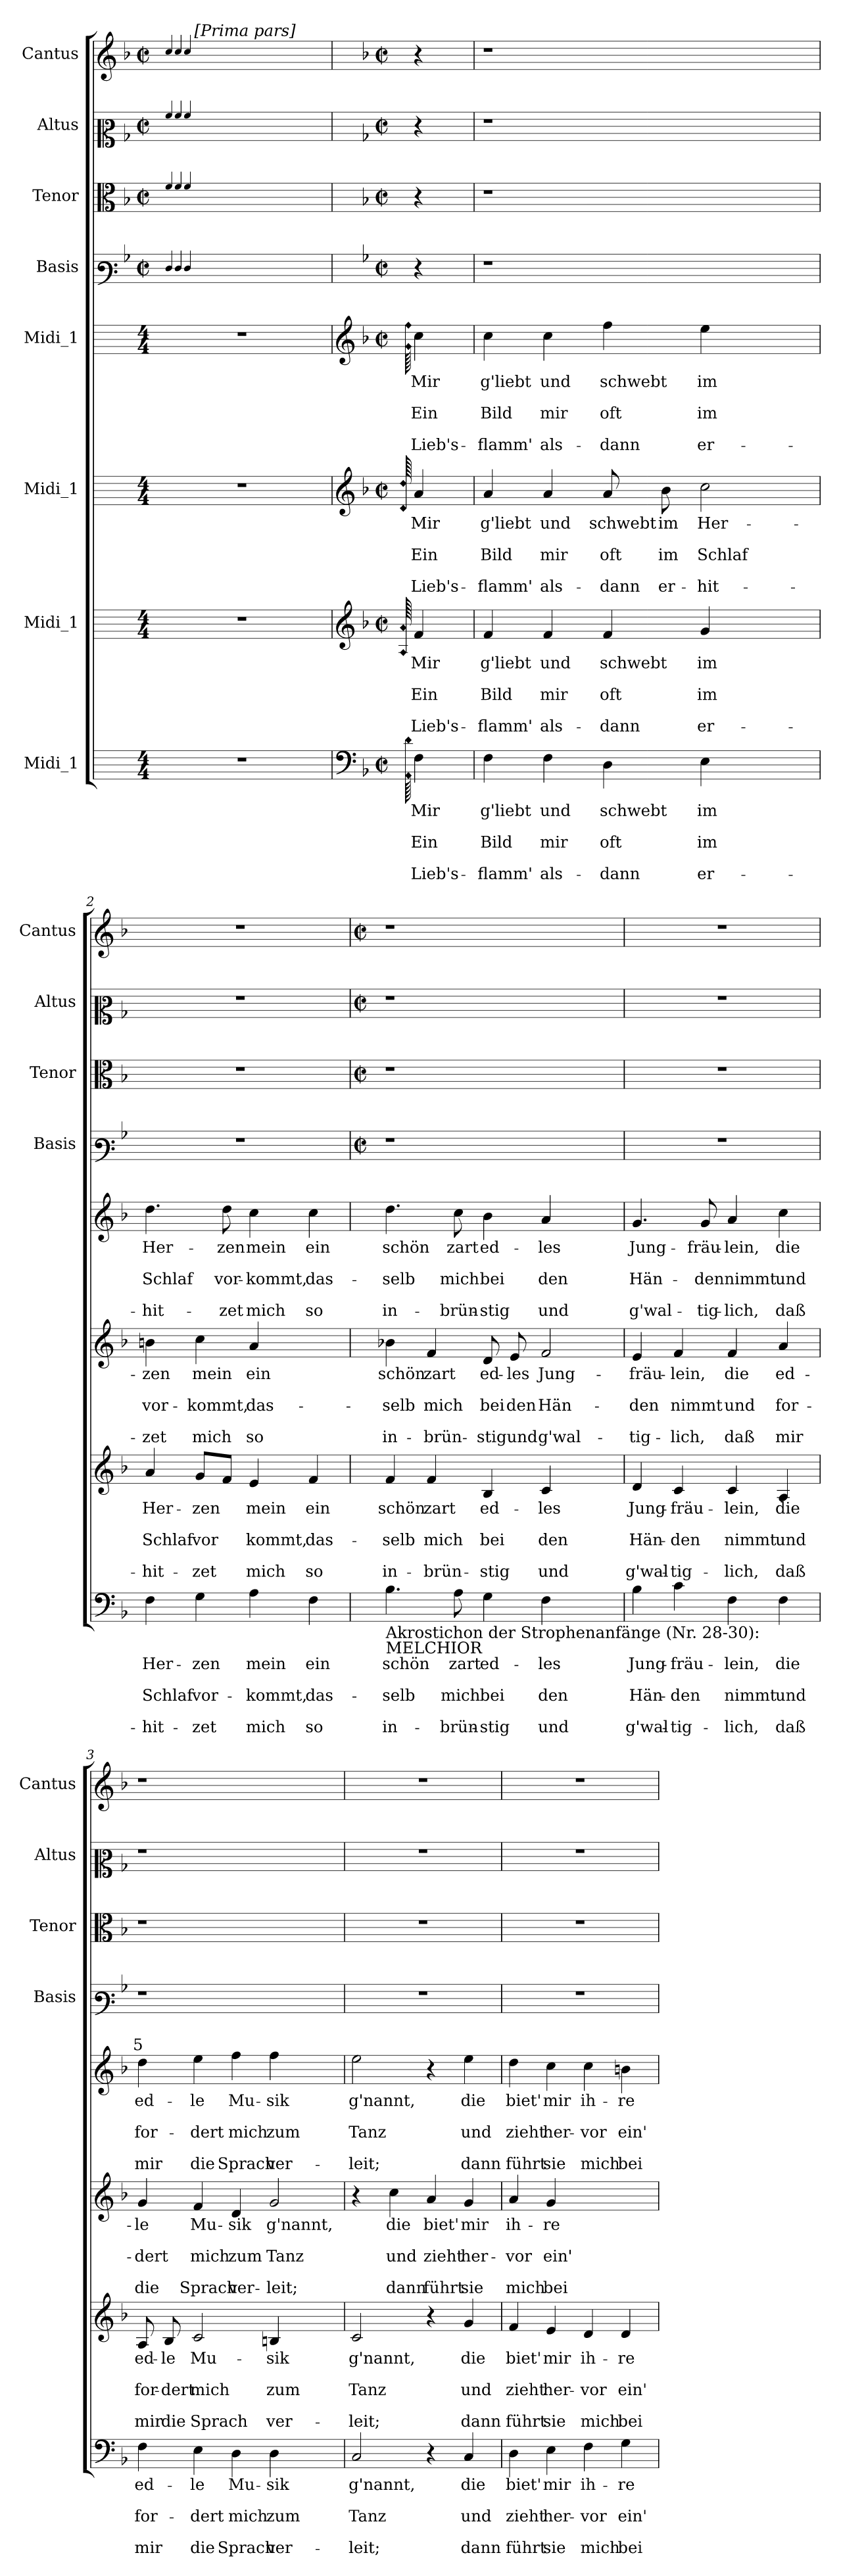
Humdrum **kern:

**kern	**text	**text	**text	**text	**text	**kern	**text	**text	**text	**text	**text	**kern	**text	**text	**text	**text	**text	**kern	**text	**text	**text	**text	**text	**kern	**kern	**kern	**kern
*part8	*part8	*part8	*part8	*part8	*part8	*part7	*part7	*part7	*part7	*part7	*part7	*part6	*part6	*part6	*part6	*part6	*part6	*part5	*part5	*part5	*part5	*part5	*part5	*part4	*part3	*part2	*part1
*staff8	*staff8	*staff8	*staff8	*staff8	*staff8	*staff7	*staff7	*staff7	*staff7	*staff7	*staff7	*staff6	*staff6	*staff6	*staff6	*staff6	*staff6	*staff5	*staff5	*staff5	*staff5	*staff5	*staff5	*staff4	*staff3	*staff2	*staff1
*I"Midi_1	*	*	*	*	*	*I"Midi_1	*	*	*	*	*	*I"Midi_1	*	*	*	*	*	*I"Midi_1	*	*	*	*	*	*I"Basis	*I"Tenor	*I"Altus	*I"Cantus
*	*	*	*	*	*	*	*	*	*	*	*	*	*	*	*	*	*	*	*	*	*	*	*	*I'Basis	*I'Tenor	*I'Altus	*I'Cantus
*	*	*	*	*	*	*	*	*	*	*	*	*	*	*	*	*	*	*	*	*	*	*	*	*clefF3	*clefC3	*clefC2	*clefG2
*	*	*	*	*	*	*	*	*	*	*	*	*	*	*	*	*	*	*	*	*	*	*	*	*k[b-]	*k[b-]	*k[b-]	*k[b-]
*	*	*	*	*	*	*	*	*	*	*	*	*	*	*	*	*	*	*	*	*	*	*	*	*F:	*F:	*F:	*F:
*M4/4	*	*	*	*	*	*M4/4	*	*	*	*	*	*M4/4	*	*	*	*	*	*M4/4	*	*	*	*	*	*M2/2	*M2/2	*M2/2	*M2/2
*	*	*	*	*	*	*	*	*	*	*	*	*	*	*	*	*	*	*	*	*	*	*	*	*met(c|)	*met(c|)	*met(c|)	*met(c|)
=	=	=	=	=	=	=	=	=	=	=	=	=	=	=	=	=	=	=	=	=	=	=	=	=	=	=	=
.	.	.	.	.	.	.	.	.	.	.	.	.	.	.	.	.	.	.	.	.	.	.	.	4qqF/	4qqf	4qqa	4qqcc
.	.	.	.	.	.	.	.	.	.	.	.	.	.	.	.	.	.	.	.	.	.	.	.	4qqF/	4qqf	4qqa	4qqcc
.	.	.	.	.	.	.	.	.	.	.	.	.	.	.	.	.	.	.	.	.	.	.	.	4qqF/	4qqf	4qqa	4qqcc
!	!	!	!	!	!	!	!	!	!	!	!	!	!	!	!	!	!	!	!	!	!	!	!	!	!	!	!LO:TX:a:B:t=[Prima pars]
1r	.	.	.	.	.	1r	.	.	.	.	.	1r	.	.	.	.	.	1r	.	.	.	.	.	1ryy	1ryy	1ryy	1ryy
!!LO:LB:g=z
=1	=1	=1	=1	=1	=1	=1	=1	=1	=1	=1	=1	=1	=1	=1	=1	=1	=1	=1	=1	=1	=1	=1	=1	=1	=1	=1	=1
*clefF4	*	*	*	*	*	*clefG2	*	*	*	*	*	*clefG2	*	*	*	*	*	*clefG2	*	*	*	*	*	*	*	*	*
*k[b-]	*	*	*	*	*	*k[b-]	*	*	*	*	*	*k[b-]	*	*	*	*	*	*k[b-]	*	*	*	*	*	*	*	*	*
*F:	*	*	*	*	*	*F:	*	*	*	*	*	*F:	*	*	*	*	*	*F:	*	*	*	*	*	*	*	*	*
*M2/2	*	*	*	*	*	*M2/2	*	*	*	*	*	*M2/2	*	*	*	*	*	*M2/2	*	*	*	*	*	*M2/2	*M2/2	*M2/2	*M2/2
*met(c|)	*	*	*	*	*	*met(c|)	*	*	*	*	*	*met(c|)	*	*	*	*	*	*met(c|)	*	*	*	*	*	*met(c|)	*met(c|)	*met(c|)	*met(c|)
!	!	!	!	!	!	!	!	!	!	!	!	!	!	!	!	!	!	!LO:N:n=1:head=diamond	!	!	!	!	!	!	!	!	!
!	!	!	!	!	!	!	!	!	!	!	!	!LO:N:n=1:head=diamond	!	!	!	!	!	!LO:N:n=2:head=diamond	!	!	!	!	!	!	!	!	!
!	!	!	!	!	!	!LO:N:n=1:head=diamond	!	!	!	!	!	!LO:N:n=2:head=diamond	!	!	!	!	!	!	!	!	!	!	!	!	!	!	!
!LO:N:n=1:head=diamond	!	!	!	!	!	!LO:N:n=2:head=diamond	!	!	!	!	!	!	!	!	!	!	!	!	!	!	!	!	!	!	!	!	!
!LO:N:n=2:head=diamond	!	!	!	!	!	!	!	!	!	!	!	!	!	!	!	!	!	!	!	!	!	!	!	!	!	!	!
128qqAA 128qqd	.	.	.	.	.	128qqA 128qqa	.	.	.	.	.	128qqd 128qqdd	.	.	.	.	.	128qqg 128qqff	.	.	.	.	.	.	.	.	.
!	!LO:LY:b	!	!LO:LY:b	!	!LO:LY:b	!	!LO:LY:b	!	!LO:LY:b	!	!LO:LY:b	!	!LO:LY:b	!	!LO:LY:b	!	!LO:LY:b	!	!LO:LY:b	!	!LO:LY:b	!	!LO:LY:b	!	!	!	!
4F	Mir	.	Ein	.	Lieb's-	4f	Mir	.	Ein	.	Lieb's-	4a	Mir	.	Ein	.	Lieb's-	4cc	Mir	.	Ein	.	Lieb's-	4r	4r	4r	4r
=2	=2	=2	=2	=2	=2	=2	=2	=2	=2	=2	=2	=2	=2	=2	=2	=2	=2	=2	=2	=2	=2	=2	=2	=2	=2	=2	=2
!	!LO:LY:b	!	!LO:LY:b	!	!LO:LY:b	!	!LO:LY:b	!	!LO:LY:b	!	!LO:LY:b	!	!LO:LY:b	!	!LO:LY:b	!	!LO:LY:b	!	!LO:LY:b	!	!LO:LY:b	!	!LO:LY:b	!	!	!	!
4F	-g'liebt	.	Bild	.	flamm'	4f	-g'liebt	.	Bild	.	flamm'	4a	-g'liebt	.	Bild	.	flamm'	4cc	-g'liebt	.	Bild	.	flamm'	1r	1r	1r	1r
!	!LO:LY:b	!	!LO:LY:b	!	!LO:LY:b	!	!LO:LY:b	!	!LO:LY:b	!	!LO:LY:b	!	!LO:LY:b	!	!LO:LY:b	!	!LO:LY:b	!	!LO:LY:b	!	!LO:LY:b	!	!LO:LY:b	!	!	!	!
4F	und	.	mir	.	als-	4f	und	.	mir	.	als-	4a	und	.	mir	.	als-	4cc	und	.	mir	.	als-	.	.	.	.
!	!LO:LY:b	!	!LO:LY:b	!	!LO:LY:b	!	!LO:LY:b	!	!LO:LY:b	!	!LO:LY:b	!	!LO:LY:b	!	!LO:LY:b	!	!LO:LY:b	!	!LO:LY:b	!	!LO:LY:b	!	!LO:LY:b	!	!	!	!
4D	-schwebt	.	oft	.	dann	4f	-schwebt	.	oft	.	dann	8a	-schwebt	.	oft	.	dann	4ff	-schwebt	.	oft	.	dann	.	.	.	.
!	!	!	!	!	!	!	!	!	!	!	!	!	!LO:LY:b	!	!LO:LY:b	!	!LO:LY:b	!	!	!	!	!	!	!	!	!	!
.	.	.	.	.	.	.	.	.	.	.	.	8b-	im	.	im	.	er-	.	.	.	.	.	.	.	.	.	.
!	!LO:LY:b	!	!LO:LY:b	!	!LO:LY:b	!	!LO:LY:b	!	!LO:LY:b	!	!LO:LY:b	!	!LO:LY:b	!	!LO:LY:b	!	!LO:LY:b	!	!LO:LY:b	!	!LO:LY:b	!	!LO:LY:b	!	!	!	!
4E	im	.	im	.	er-	4g	im	.	im	.	er-	2cc	-Her-	.	-Schlaf	.	hit-	4ee	im	.	im	.	er-	.	.	.	.
4ryy	.	.	.	.	.	4ryy	.	.	.	.	.	.	.	.	.	.	.	4ryy	.	.	.	.	.	4ryy	4ryy	4ryy	4ryy
=2	=2	=2	=2	=2	=2	=2	=2	=2	=2	=2	=2	=2	=2	=2	=2	=2	=2	=2	=2	=2	=2	=2	=2	=2	=2	=2	=2
!	!LO:LY:b	!	!LO:LY:b	!	!LO:LY:b	!	!LO:LY:b	!	!LO:LY:b	!	!LO:LY:b	!	!LO:LY:b	!	!LO:LY:b	!	!LO:LY:b	!	!LO:LY:b	!	!LO:LY:b	!	!LO:LY:b	!	!	!	!
4F	-Her-	.	-Schlaf	.	hit-	4a	-Her-	.	-Schlaf	.	hit-	4bn	-zen	.	vor-	.	-zet	4.dd	-Her-	.	-Schlaf	.	hit-	1r	1r	1r	1r
!	!LO:LY:b	!	!LO:LY:b	!	!LO:LY:b	!	!LO:LY:b	!	!LO:LY:b	!	!LO:LY:b	!	!LO:LY:b	!	!LO:LY:b	!	!LO:LY:b	!	!	!	!	!	!	!	!	!	!
4G	-zen	.	vor-	.	-zet	8gL	-zen	.	vor	.	zet	4cc	mein	.	kommt,	.	mich	.	.	.	.	.	.	.	.	.	.
!	!	!	!	!	!	!	!	!	!LO:LY:b	!	!	!	!	!	!	!	!	!	!LO:LY:b	!	!LO:LY:b	!	!LO:LY:b	!	!	!	!
.	.	.	.	.	.	8fJ	.	.	-	.	.	.	.	.	.	.	.	8dd	-zen	.	vor-	.	-zet	.	.	.	.
!	!LO:LY:b	!	!LO:LY:b	!	!LO:LY:b	!	!LO:LY:b	!	!LO:LY:b	!	!LO:LY:b	!	!LO:LY:b	!	!LO:LY:b	!	!LO:LY:b	!	!LO:LY:b	!	!LO:LY:b	!	!LO:LY:b	!	!	!	!
4A	mein	.	kommt,	.	mich	4e	mein	.	kommt,	.	mich	4a	ein	.	das-	.	-so	4cc	mein	.	kommt,	.	mich	.	.	.	.
!	!LO:LY:b	!	!LO:LY:b	!	!LO:LY:b	!	!LO:LY:b	!	!LO:LY:b	!	!LO:LY:b	!	!	!	!	!	!	!	!LO:LY:b	!	!LO:LY:b	!	!LO:LY:b	!	!	!	!
4F	ein	.	das-	.	-so	4f	ein	.	das-	.	-so	4ryy	.	.	.	.	.	4cc	ein	.	das-	.	-so	.	.	.	.
!!LO:LB:g=z
=3	=3	=3	=3	=3	=3	=3	=3	=3	=3	=3	=3	=3	=3	=3	=3	=3	=3	=3	=3	=3	=3	=3	=3	=3	=3	=3	=3
*	*	*	*	*	*	*	*	*	*	*	*	*	*	*	*	*	*	*	*	*	*	*	*	*M2/2	*M2/2	*M2/2	*M2/2
*	*	*	*	*	*	*	*	*	*	*	*	*	*	*	*	*	*	*	*	*	*	*	*	*met(c|)	*met(c|)	*met(c|)	*met(c|)
!LO:TX:b:t=Akrostichon der Strophenanfänge (Nr. 28-30)&colon;\nMELCHIOR	!	!	!	!	!	!	!	!	!	!	!	!	!	!	!	!	!	!	!	!	!	!	!	!	!	!	!
!	!LO:LY:b	!	!LO:LY:b	!	!LO:LY:b	!	!LO:LY:b	!	!LO:LY:b	!	!LO:LY:b	!	!LO:LY:b	!	!LO:LY:b	!	!LO:LY:b	!	!LO:LY:b	!	!LO:LY:b	!	!LO:LY:b	!	!	!	!
4.B-	schön	.	selb	.	in-	4f	schön	.	selb	.	in-	4b-X	schön	.	selb	.	in-	4.dd	schön	.	selb	.	in-	1r	1r	1r	1r
!	!	!	!	!	!	!	!LO:LY:b	!	!LO:LY:b	!	!LO:LY:b	!	!LO:LY:b	!	!LO:LY:b	!	!LO:LY:b	!	!	!	!	!	!	!	!	!	!
.	.	.	.	.	.	4f	-zart	.	mich	.	brün-	4f	-zart	.	mich	.	brün-	.	.	.	.	.	.	.	.	.	.
!	!LO:LY:b	!	!LO:LY:b	!	!LO:LY:b	!	!	!	!	!	!	!	!	!	!	!	!	!	!LO:LY:b	!	!LO:LY:b	!	!LO:LY:b	!	!	!	!
8A	-zart	.	mich	.	brün-	.	.	.	.	.	.	.	.	.	.	.	.	8cc	-zart	.	mich	.	brün-	.	.	.	.
!	!LO:LY:b	!	!LO:LY:b	!	!LO:LY:b	!	!LO:LY:b	!	!LO:LY:b	!	!LO:LY:b	!	!LO:LY:b	!	!LO:LY:b	!	!LO:LY:b	!	!LO:LY:b	!	!LO:LY:b	!	!LO:LY:b	!	!	!	!
4G	-ed-	.	-bei	.	stig	4B-	-ed-	.	-bei	.	stig	8d	-ed-	.	-bei	.	stig	4b-	-ed-	.	-bei	.	stig	.	.	.	.
!	!	!	!	!	!	!	!	!	!	!	!	!	!LO:LY:b	!	!LO:LY:b	!	!LO:LY:b	!	!	!	!	!	!	!	!	!	!
.	.	.	.	.	.	.	.	.	.	.	.	8e	les	.	den	.	und	.	.	.	.	.	.	.	.	.	.
!	!LO:LY:b	!	!LO:LY:b	!	!LO:LY:b	!	!LO:LY:b	!	!LO:LY:b	!	!LO:LY:b	!	!LO:LY:b	!	!LO:LY:b	!	!LO:LY:b	!	!LO:LY:b	!	!LO:LY:b	!	!LO:LY:b	!	!	!	!
4F	les	.	den	.	und	4c	les	.	den	.	und	2f	Jung-	.	-Hän-	.	-g'wal-	4a	les	.	den	.	und	.	.	.	.
4ryy	.	.	.	.	.	4ryy	.	.	.	.	.	.	.	.	.	.	.	4ryy	.	.	.	.	.	4ryy	4ryy	4ryy	4ryy
=3	=3	=3	=3	=3	=3	=3	=3	=3	=3	=3	=3	=3	=3	=3	=3	=3	=3	=3	=3	=3	=3	=3	=3	=3	=3	=3	=3
!	!LO:LY:b	!	!LO:LY:b	!	!LO:LY:b	!	!LO:LY:b	!	!LO:LY:b	!	!LO:LY:b	!	!LO:LY:b	!	!LO:LY:b	!	!LO:LY:b	!	!LO:LY:b	!	!LO:LY:b	!	!LO:LY:b	!	!	!	!
4B-	Jung-	.	-Hän-	.	-g'wal-	4d	Jung-	.	-Hän-	.	-g'wal-	4e	-fräu-	.	-den	.	tig-	4.g	Jung-	.	-Hän-	.	-g'wal-	1r	1r	1r	1r
!	!LO:LY:b	!	!LO:LY:b	!	!LO:LY:b	!	!LO:LY:b	!	!LO:LY:b	!	!LO:LY:b	!	!LO:LY:b	!	!LO:LY:b	!	!LO:LY:b	!	!	!	!	!	!	!	!	!	!
4c	-fräu-	.	-den	.	tig-	4c	-fräu-	.	-den	.	tig-	4f	-lein,	.	nimmt	.	lich,	.	.	.	.	.	.	.	.	.	.
!	!	!	!	!	!	!	!	!	!	!	!	!	!	!	!	!	!	!	!LO:LY:b	!	!LO:LY:b	!	!LO:LY:b	!	!	!	!
.	.	.	.	.	.	.	.	.	.	.	.	.	.	.	.	.	.	8g	-fräu-	.	-den	.	tig-	.	.	.	.
!	!LO:LY:b	!	!LO:LY:b	!	!LO:LY:b	!	!LO:LY:b	!	!LO:LY:b	!	!LO:LY:b	!	!LO:LY:b	!	!LO:LY:b	!	!LO:LY:b	!	!LO:LY:b	!	!LO:LY:b	!	!LO:LY:b	!	!	!	!
4F	-lein,	.	nimmt	.	lich,	4c	-lein,	.	nimmt	.	lich,	4f	die	.	und	.	daß	4a	-lein,	.	nimmt	.	lich,	.	.	.	.
!	!LO:LY:b	!	!LO:LY:b	!	!LO:LY:b	!	!LO:LY:b	!	!LO:LY:b	!	!LO:LY:b	!	!LO:LY:b	!	!LO:LY:b	!	!LO:LY:b	!	!LO:LY:b	!	!LO:LY:b	!	!LO:LY:b	!	!	!	!
4F	die	.	und	.	daß	4A	die	.	und	.	daß	4a	ed-	.	-for-	.	-mir	4cc	die	.	und	.	daß	.	.	.	.
=3	=3	=3	=3	=3	=3	=3	=3	=3	=3	=3	=3	=3	=3	=3	=3	=3	=3	=3	=3	=3	=3	=3	=3	=3	=3	=3	=3
!	!	!	!	!	!	!	!	!	!	!	!	!	!	!	!	!	!	!LO:TX:a:cj:t=5	!	!	!	!	!	!	!	!	!
!	!LO:LY:b	!	!LO:LY:b	!	!LO:LY:b	!	!LO:LY:b	!	!LO:LY:b	!	!LO:LY:b	!	!LO:LY:b	!	!LO:LY:b	!	!LO:LY:b	!	!LO:LY:b	!	!LO:LY:b	!	!LO:LY:b	!	!	!	!
4F	ed-	.	-for-	.	-mir	8A	ed-	.	-for-	.	-mir	4g	le	.	dert	.	die	4dd	ed-	.	-for-	.	-mir	1r	1r	1r	1r
!	!	!	!	!	!	!	!LO:LY:b	!	!LO:LY:b	!	!LO:LY:b	!	!	!	!	!	!	!	!	!	!	!	!	!	!	!	!
.	.	.	.	.	.	8B-	le	.	dert	.	die	.	.	.	.	.	.	.	.	.	.	.	.	.	.	.	.
!	!LO:LY:b	!	!LO:LY:b	!	!LO:LY:b	!	!LO:LY:b	!	!LO:LY:b	!	!LO:LY:b	!	!LO:LY:b	!	!LO:LY:b	!	!LO:LY:b	!	!LO:LY:b	!	!LO:LY:b	!	!LO:LY:b	!	!	!	!
4E	le	.	dert	.	die	2c	Mu-	.	-mich	.	Sprach	4f	Mu-	.	-mich	.	Sprach	4ee	le	.	dert	.	die	.	.	.	.
!	!LO:LY:b	!	!LO:LY:b	!	!LO:LY:b	!	!	!	!	!	!	!	!LO:LY:b	!	!LO:LY:b	!	!LO:LY:b	!	!LO:LY:b	!	!LO:LY:b	!	!LO:LY:b	!	!	!	!
4D	Mu-	.	-mich	.	Sprach	.	.	.	.	.	.	4d	sik	.	zum	.	ver-	4ff	Mu-	.	-mich	.	Sprach	.	.	.	.
!	!LO:LY:b	!	!LO:LY:b	!	!LO:LY:b	!	!LO:LY:b	!	!LO:LY:b	!	!LO:LY:b	!	!LO:LY:b	!	!LO:LY:b	!	!LO:LY:b	!	!LO:LY:b	!	!LO:LY:b	!	!LO:LY:b	!	!	!	!
4D	sik	.	zum	.	ver-	4Bn	sik	.	zum	.	ver-	2g	-g'nannt,	.	Tanz	.	leit;	4ff	sik	.	zum	.	ver-	.	.	.	.
4ryy	.	.	.	.	.	4ryy	.	.	.	.	.	.	.	.	.	.	.	4ryy	.	.	.	.	.	4ryy	4ryy	4ryy	4ryy
=3	=3	=3	=3	=3	=3	=3	=3	=3	=3	=3	=3	=3	=3	=3	=3	=3	=3	=3	=3	=3	=3	=3	=3	=3	=3	=3	=3
!	!LO:LY:b	!	!LO:LY:b	!	!LO:LY:b	!	!LO:LY:b	!	!LO:LY:b	!	!LO:LY:b	!	!	!	!	!	!	!	!LO:LY:b	!	!LO:LY:b	!	!LO:LY:b	!	!	!	!
2C	-g'nannt,	.	Tanz	.	leit;	2c	-g'nannt,	.	Tanz	.	leit;	4r	.	.	.	.	.	2ee	-g'nannt,	.	Tanz	.	leit;	1r	1r	1r	1r
!	!	!	!	!	!	!	!	!	!	!	!	!	!LO:LY:b	!	!LO:LY:b	!	!LO:LY:b	!	!	!	!	!	!	!	!	!	!
.	.	.	.	.	.	.	.	.	.	.	.	4cc	die	.	und	.	dann	.	.	.	.	.	.	.	.	.	.
!	!	!	!	!	!	!	!	!	!	!	!	!	!LO:LY:b	!	!LO:LY:b	!	!LO:LY:b	!	!	!	!	!	!	!	!	!	!
4r	.	.	.	.	.	4r	.	.	.	.	.	4a	biet'	.	zieht	.	führt	4r	.	.	.	.	.	.	.	.	.
!	!LO:LY:b	!	!LO:LY:b	!	!LO:LY:b	!	!LO:LY:b	!	!LO:LY:b	!	!LO:LY:b	!	!LO:LY:b	!	!LO:LY:b	!	!LO:LY:b	!	!LO:LY:b	!	!LO:LY:b	!	!LO:LY:b	!	!	!	!
4C	die	.	und	.	dann	4g	die	.	und	.	dann	4g	mir	.	her-	.	-sie	4ee	die	.	und	.	dann	.	.	.	.
=3	=3	=3	=3	=3	=3	=3	=3	=3	=3	=3	=3	=3	=3	=3	=3	=3	=3	=3	=3	=3	=3	=3	=3	=3	=3	=3	=3
!	!LO:LY:b	!	!LO:LY:b	!	!LO:LY:b	!	!LO:LY:b	!	!LO:LY:b	!	!LO:LY:b	!	!LO:LY:b	!	!LO:LY:b	!	!LO:LY:b	!	!LO:LY:b	!	!LO:LY:b	!	!LO:LY:b	!	!	!	!
4D	biet'	.	zieht	.	führt	4f	biet'	.	zieht	.	führt	4a	ih-	.	-vor	.	mich	4dd	biet'	.	zieht	.	führt	1r	1r	1r	1r
!	!LO:LY:b	!	!LO:LY:b	!	!LO:LY:b	!	!LO:LY:b	!	!LO:LY:b	!	!LO:LY:b	!	!LO:LY:b	!	!LO:LY:b	!	!LO:LY:b	!	!LO:LY:b	!	!LO:LY:b	!	!LO:LY:b	!	!	!	!
4E	mir	.	her-	.	-sie	4e	mir	.	her-	.	-sie	4g	re	.	ein'	.	bei-	4cc	mir	.	her-	.	-sie	.	.	.	.
!	!LO:LY:b	!	!LO:LY:b	!	!LO:LY:b	!	!LO:LY:b	!	!LO:LY:b	!	!LO:LY:b	!	!	!	!	!	!	!	!LO:LY:b	!	!LO:LY:b	!	!LO:LY:b	!	!	!	!
4F	ih-	.	-vor	.	mich	4d	ih-	.	-vor	.	mich	2ryy	.	.	.	.	.	4cc	ih-	.	-vor	.	mich	.	.	.	.
!	!LO:LY:b	!	!LO:LY:b	!	!LO:LY:b	!	!LO:LY:b	!	!LO:LY:b	!	!LO:LY:b	!	!	!	!	!	!	!	!LO:LY:b	!	!LO:LY:b	!	!LO:LY:b	!	!	!	!
4G	re	.	ein'	.	bei-	4d	re	.	ein'	.	bei-	.	.	.	.	.	.	4bn	re	.	ein'	.	bei-	.	.	.	.
=	=	=	=	=	=	=	=	=	=	=	=	=	=	=	=	=	=	=	=	=	=	=	=	=	=	=	=
*-	*-	*-	*-	*-	*-	*-	*-	*-	*-	*-	*-	*-	*-	*-	*-	*-	*-	*-	*-	*-	*-	*-	*-	*-	*-	*-	*-
